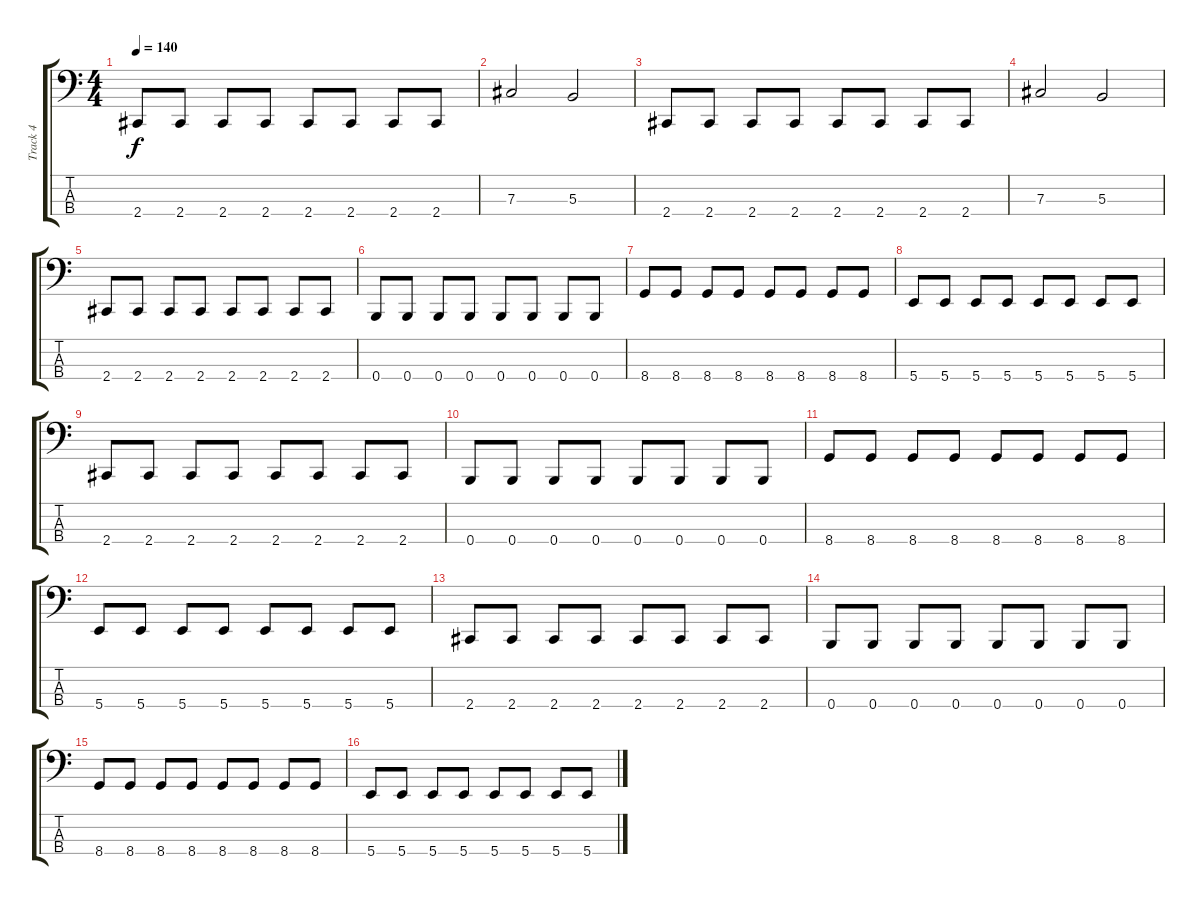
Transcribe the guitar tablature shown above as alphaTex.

\track ("Track 4" "Track 4") {instrument electricbasspick}
\staff {score tabs}
\tuning (E2 B1 Gb1 B0) {hide}
\ts (4 4)
\tempo 140
\clef f4
\ks c
2.4.8{dy f} 2.4.8 2.4.8 2.4.8 2.4.8 2.4.8 2.4.8 2.4.8 |
7.3.2 5.3.2 |
2.4.8 2.4.8 2.4.8 2.4.8 2.4.8 2.4.8 2.4.8 2.4.8 |
7.3.2 5.3.2 |
2.4.8 2.4.8 2.4.8 2.4.8 2.4.8 2.4.8 2.4.8 2.4.8 |
0.4.8 0.4.8 0.4.8 0.4.8 0.4.8 0.4.8 0.4.8 0.4.8 |
8.4.8 8.4.8 8.4.8 8.4.8 8.4.8 8.4.8 8.4.8 8.4.8 |
5.4.8 5.4.8 5.4.8 5.4.8 5.4.8 5.4.8 5.4.8 5.4.8 |
2.4.8 2.4.8 2.4.8 2.4.8 2.4.8 2.4.8 2.4.8 2.4.8 |
0.4.8 0.4.8 0.4.8 0.4.8 0.4.8 0.4.8 0.4.8 0.4.8 |
8.4.8 8.4.8 8.4.8 8.4.8 8.4.8 8.4.8 8.4.8 8.4.8 |
5.4.8 5.4.8 5.4.8 5.4.8 5.4.8 5.4.8 5.4.8 5.4.8 |
2.4.8 2.4.8 2.4.8 2.4.8 2.4.8 2.4.8 2.4.8 2.4.8 |
0.4.8 0.4.8 0.4.8 0.4.8 0.4.8 0.4.8 0.4.8 0.4.8 |
8.4.8 8.4.8 8.4.8 8.4.8 8.4.8 8.4.8 8.4.8 8.4.8 |
5.4.8 5.4.8 5.4.8 5.4.8 5.4.8 5.4.8 5.4.8 5.4.8
